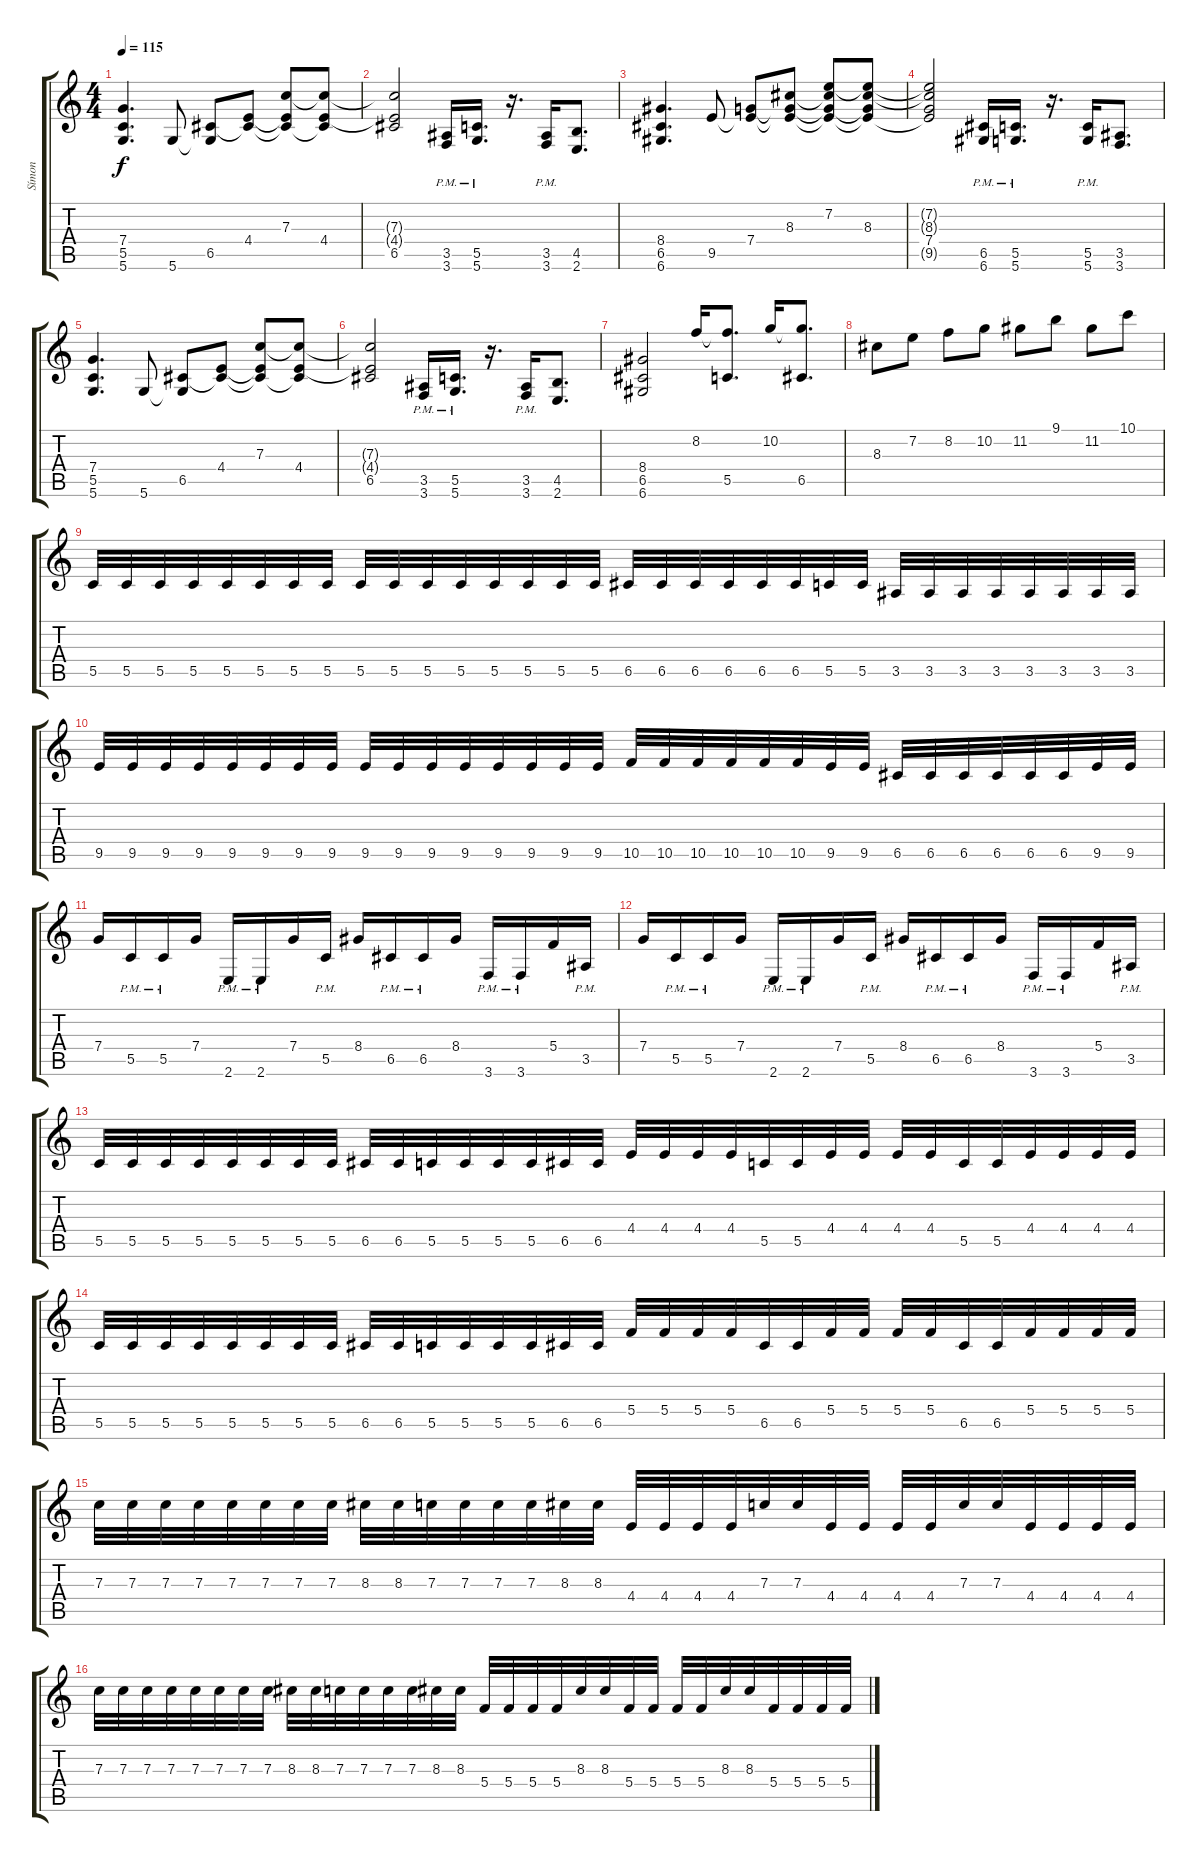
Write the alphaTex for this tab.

\track ("Símon" "Símon") {instrument distortionguitar}
\staff {score tabs}
\tuning (D4 A3 F3 C3 G2 D2) {hide}
\ts (4 4)
\tempo 115
\clef g2
\ks c
(7.4 5.5 5.6).4{d dy f} 5.6.8 (6.5 5.6{t}).8 (4.4 6.5{t}).8 (7.3 4.4{t} 6.5{t}).8 (7.3{t} 4.4 6.5{t}).8 |
(7.3{t} 4.4{t} 6.5).2 (3.5{pm} 3.6{pm}).16 (5.5{pm} 5.6{pm}).16{d} r.16{d} (3.5{pm} 3.6{pm}).16 (4.5 2.6).8{d} |
(8.4 6.5 6.6).4{d} 9.5.8 (7.4 9.5{t}).8 (8.3 7.4{t} 9.5{t}).8 (7.2 8.3{t} 7.4{t} 9.5{t}).8 (7.2{t} 8.3 7.4{t} 9.5{t}).8 |
(7.2{t} 8.3{t} 7.4 9.5{t}).2 (6.5{pm} 6.6{pm}).16 (5.5{pm} 5.6{pm}).16{d} r.16{d} (5.5{pm} 5.6{pm}).16 (3.5 3.6).8{d} |
(7.4 5.5 5.6).4{d} 5.6.8 (6.5 5.6{t}).8 (4.4 6.5{t}).8 (7.3 4.4{t} 6.5{t}).8 (7.3{t} 4.4 6.5{t}).8 |
(7.3{t} 4.4{t} 6.5).2 (3.5{pm} 3.6{pm}).16 (5.5{pm} 5.6{pm}).16{d} r.16{d} (3.5{pm} 3.6{pm}).16 (4.5 2.6).8{d} |
(8.4 6.5 6.6).2 8.2.16 (8.2{t} 5.5).8{d} 10.2.16 (10.2{t} 6.5).8{d} |
8.3.8 7.2.8 8.2.8 10.2.8 11.2.8 9.1.8 11.2.8 10.1.8 |
5.5.32 5.5.32 5.5.32 5.5.32 5.5.32 5.5.32 5.5.32 5.5.32 5.5.32 5.5.32 5.5.32 5.5.32 5.5.32 5.5.32 5.5.32 5.5.32 6.5.32 6.5.32 6.5.32 6.5.32 6.5.32 6.5.32 5.5.32 5.5.32 3.5.32 3.5.32 3.5.32 3.5.32 3.5.32 3.5.32 3.5.32 3.5.32 |
9.5.32 9.5.32 9.5.32 9.5.32 9.5.32 9.5.32 9.5.32 9.5.32 9.5.32 9.5.32 9.5.32 9.5.32 9.5.32 9.5.32 9.5.32 9.5.32 10.5.32 10.5.32 10.5.32 10.5.32 10.5.32 10.5.32 9.5.32 9.5.32 6.5.32 6.5.32 6.5.32 6.5.32 6.5.32 6.5.32 9.5.32 9.5.32 |
7.4.16 5.5{pm}.16 5.5{pm}.16 7.4.16 2.6{pm}.16 2.6{pm}.16 7.4.16 5.5{pm}.16 8.4.16 6.5{pm}.16 6.5{pm}.16 8.4.16 3.6{pm}.16 3.6{pm}.16 5.4.16 3.5{pm}.16 |
7.4.16 5.5{pm}.16 5.5{pm}.16 7.4.16 2.6{pm}.16 2.6{pm}.16 7.4.16 5.5{pm}.16 8.4.16 6.5{pm}.16 6.5{pm}.16 8.4.16 3.6{pm}.16 3.6{pm}.16 5.4.16 3.5{pm}.16 |
5.5.32 5.5.32 5.5.32 5.5.32 5.5.32 5.5.32 5.5.32 5.5.32 6.5.32 6.5.32 5.5.32 5.5.32 5.5.32 5.5.32 6.5.32 6.5.32 4.4.32 4.4.32 4.4.32 4.4.32 5.5.32 5.5.32 4.4.32 4.4.32 4.4.32 4.4.32 5.5.32 5.5.32 4.4.32 4.4.32 4.4.32 4.4.32 |
5.5.32 5.5.32 5.5.32 5.5.32 5.5.32 5.5.32 5.5.32 5.5.32 6.5.32 6.5.32 5.5.32 5.5.32 5.5.32 5.5.32 6.5.32 6.5.32 5.4.32 5.4.32 5.4.32 5.4.32 6.5.32 6.5.32 5.4.32 5.4.32 5.4.32 5.4.32 6.5.32 6.5.32 5.4.32 5.4.32 5.4.32 5.4.32 |
7.3.32 7.3.32 7.3.32 7.3.32 7.3.32 7.3.32 7.3.32 7.3.32 8.3.32 8.3.32 7.3.32 7.3.32 7.3.32 7.3.32 8.3.32 8.3.32 4.4.32 4.4.32 4.4.32 4.4.32 7.3.32 7.3.32 4.4.32 4.4.32 4.4.32 4.4.32 7.3.32 7.3.32 4.4.32 4.4.32 4.4.32 4.4.32 |
7.3.32 7.3.32 7.3.32 7.3.32 7.3.32 7.3.32 7.3.32 7.3.32 8.3.32 8.3.32 7.3.32 7.3.32 7.3.32 7.3.32 8.3.32 8.3.32 5.4.32 5.4.32 5.4.32 5.4.32 8.3.32 8.3.32 5.4.32 5.4.32 5.4.32 5.4.32 8.3.32 8.3.32 5.4.32 5.4.32 5.4.32 5.4.32
